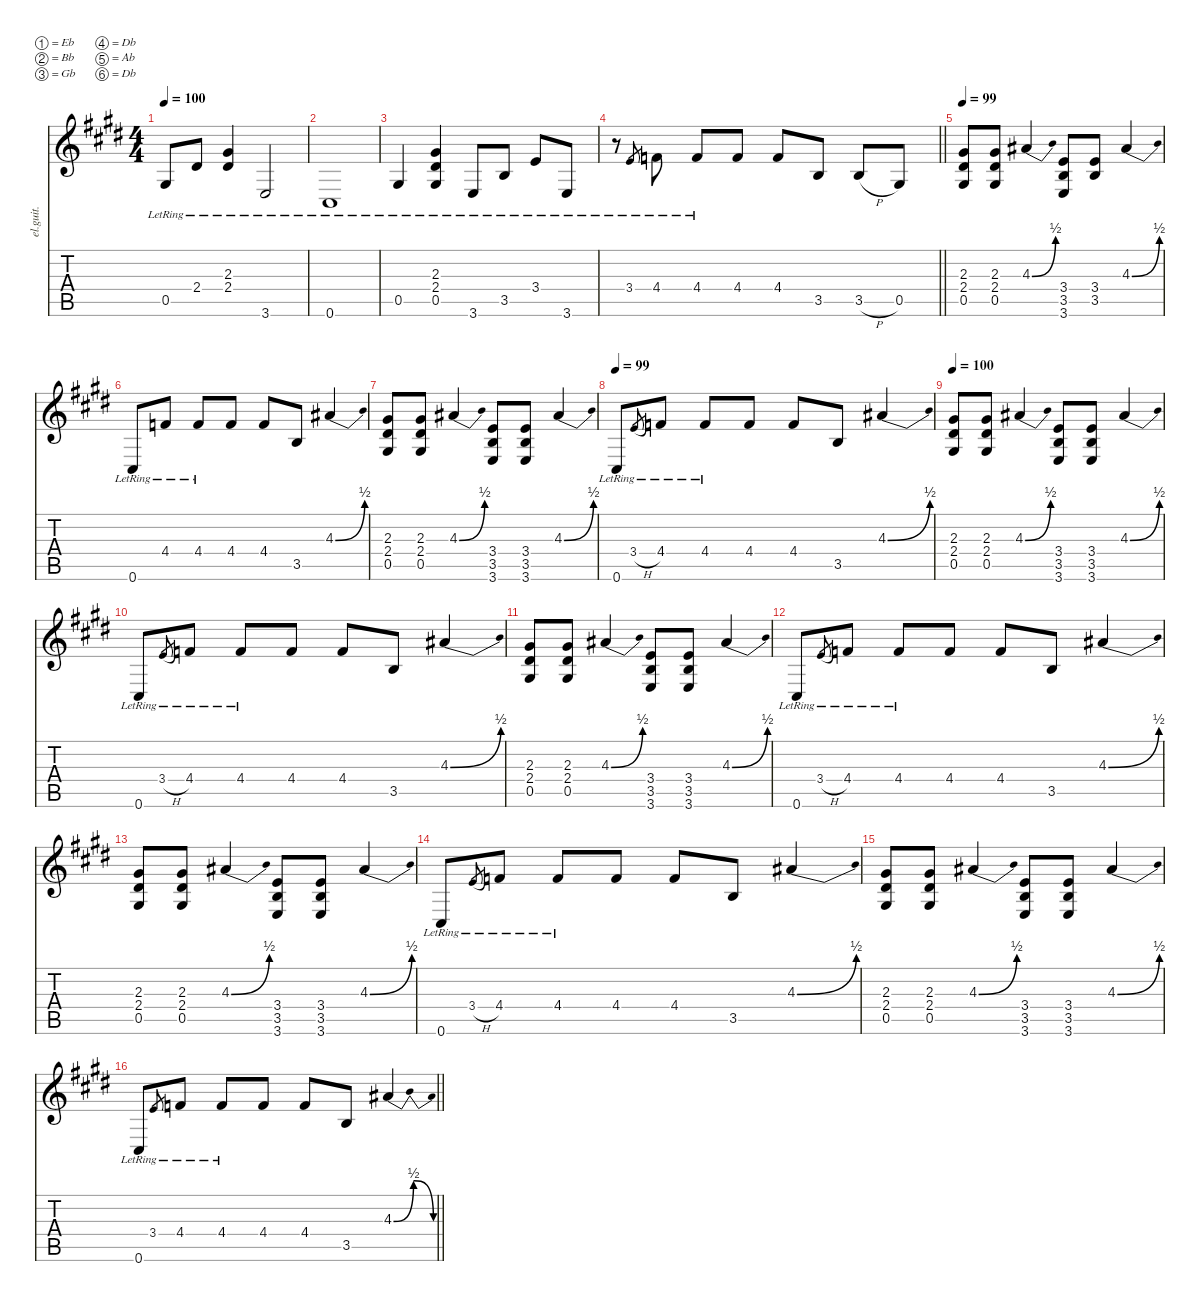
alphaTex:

\defaultSystemsLayout 4
\hideDynamics
\bracketExtendMode nobrackets
\otherSystemsTrackNameOrientation horizontal
\track ("Gutiar 2" "el.guit.") {instrument electricguitarclean}
\staff {score tabs}
\tuning (Eb4 Bb3 Gb3 Db3 Ab2 Db2)
\ts (4 4)
\tempo 100
\clef g2
\ks c#minor
0.5{lr acc #}.8{dy f beam Up} 2.4{lr acc #}.8{beam Up} (2.3{lr acc #} 2.4{lr acc #}).4{beam Up} 3.6{lr acc forcenatural}.2{beam Up} |
0.6{lr acc #}.1{beam Up} |
0.5{lr acc #}.4{beam Up} (2.3{lr acc #} 2.4{lr acc #} 0.5{lr acc #}).4{beam Up} 3.6{lr acc forcenatural}.8{beam Up} 3.5{lr acc forcenatural}.8{beam Up} 3.4{lr acc forcenatural}.8{beam Up} 3.6{lr acc forcenatural}.8{beam Up} |
\barLineRight lightlight
r.8{instrument distortionguitar beam Down} 3.4{lr acc forcenatural}.8{gr dy mf beam Up} 4.4{lr acc forcenatural}.8{dy f beam Up} 4.4{lr acc forcenatural}.8{beam Up} 4.4{acc forcenatural}.8{beam Up} 4.4{acc forcenatural}.8{beam Up} 3.5{acc forcenatural}.8{beam Up} 3.5{h acc forcenatural}.8{beam Up} 0.5{acc #}.8{beam Up} |
\tempo 99
(2.3{acc #} 2.4{acc #} 0.5{acc #}).8{beam Up} (2.3{acc #} 2.4{acc #} 0.5{acc #}).8{beam Up} 4.3{be (bend 0 0 30 2) acc #}.4{beam Up} (3.4{acc forcenatural} 3.5{acc forcenatural} 3.6{acc forcenatural}).8{beam Up} (3.4{acc forcenatural} 3.5{acc forcenatural}).8{beam Up} 4.3{be (bend 0 0 30 2) acc #}.4{beam Up} |
0.6{lr acc #}.8{beam Up} 4.4{lr acc forcenatural}.8{beam Up} 4.4{lr acc forcenatural}.8{beam Up} 4.4{acc forcenatural}.8{beam Up} 4.4{acc forcenatural}.8{beam Up} 3.5{acc forcenatural}.8{beam Up} 4.3{be (bend 0 0 30 2) acc #}.4{beam Up} |
(2.3{acc #} 2.4{acc #} 0.5{acc #}).8{beam Up} (2.3{acc #} 2.4{acc #} 0.5{acc #}).8{beam Up} 4.3{be (bend 0 0 30 2) acc #}.4{beam Up} (3.4{acc forcenatural} 3.5{acc forcenatural} 3.6{acc forcenatural}).8{beam Up} (3.4{acc forcenatural} 3.5{acc forcenatural} 3.6{acc forcenatural}).8{beam Up} 4.3{be (bend 0 0 30 2) acc #}.4{beam Up} |
\tempo 99
0.6{lr acc #}.8{beam Up} 3.4{h lr acc forcenatural}.8{gr dy mf beam Up} 4.4{lr acc forcenatural}.8{dy f beam Up} 4.4{lr acc forcenatural}.8{beam Up} 4.4{acc forcenatural}.8{beam Up} 4.4{acc forcenatural}.8{beam Up} 3.5{acc forcenatural}.8{beam Up} 4.3{be (bend 0 0 30 2) acc #}.4{beam Up} |
\tempo 100
(2.3{acc #} 2.4{acc #} 0.5{acc #}).8{beam Up} (2.3{acc #} 2.4{acc #} 0.5{acc #}).8{beam Up} 4.3{be (bend 0 0 30 2) acc #}.4{beam Up} (3.4{acc forcenatural} 3.5{acc forcenatural} 3.6{acc forcenatural}).8{beam Up} (3.4{acc forcenatural} 3.5{acc forcenatural} 3.6{acc forcenatural}).8{beam Up} 4.3{be (bend 0 0 30 2) acc #}.4{beam Up} |
0.6{lr acc #}.8{beam Up} 3.4{h lr acc forcenatural}.8{gr dy mf beam Up} 4.4{lr acc forcenatural}.8{dy f beam Up} 4.4{lr acc forcenatural}.8{beam Up} 4.4{acc forcenatural}.8{beam Up} 4.4{acc forcenatural}.8{beam Up} 3.5{acc forcenatural}.8{beam Up} 4.3{be (bend 0 0 30 2) acc #}.4{beam Up} |
(2.3{acc #} 2.4{acc #} 0.5{acc #}).8{beam Up} (2.3{acc #} 2.4{acc #} 0.5{acc #}).8{beam Up} 4.3{be (bend 0 0 30 2) acc #}.4{beam Up} (3.4{acc forcenatural} 3.5{acc forcenatural} 3.6{acc forcenatural}).8{beam Up} (3.4{acc forcenatural} 3.5{acc forcenatural} 3.6{acc forcenatural}).8{beam Up} 4.3{be (bend 0 0 30 2) acc #}.4{beam Up} |
0.6{lr acc #}.8{beam Up} 3.4{h lr acc forcenatural}.8{gr dy mf beam Up} 4.4{lr acc forcenatural}.8{dy f beam Up} 4.4{lr acc forcenatural}.8{beam Up} 4.4{acc forcenatural}.8{beam Up} 4.4{acc forcenatural}.8{beam Up} 3.5{acc forcenatural}.8{beam Up} 4.3{be (bend 0 0 30 2) acc #}.4{beam Up} |
(2.3{acc #} 2.4{acc #} 0.5{acc #}).8{beam Up} (2.3{acc #} 2.4{acc #} 0.5{acc #}).8{beam Up} 4.3{be (bend 0 0 30 2) acc #}.4{beam Up} (3.4{acc forcenatural} 3.5{acc forcenatural} 3.6{acc forcenatural}).8{beam Up} (3.4{acc forcenatural} 3.5{acc forcenatural} 3.6{acc forcenatural}).8{beam Up} 4.3{be (bend 0 0 30 2) acc #}.4{beam Up} |
0.6{lr acc #}.8{beam Up} 3.4{h lr acc forcenatural}.8{gr dy mf beam Up} 4.4{lr acc forcenatural}.8{dy f beam Up} 4.4{lr acc forcenatural}.8{beam Up} 4.4{acc forcenatural}.8{beam Up} 4.4{acc forcenatural}.8{beam Up} 3.5{acc forcenatural}.8{beam Up} 4.3{be (bend 0 0 30 2) acc #}.4{beam Up} |
(2.3{acc #} 2.4{acc #} 0.5{acc #}).8{beam Up} (2.3{acc #} 2.4{acc #} 0.5{acc #}).8{beam Up} 4.3{be (bend 0 0 30 2) acc #}.4{beam Up} (3.4{acc forcenatural} 3.5{acc forcenatural} 3.6{acc forcenatural}).8{beam Up} (3.4{acc forcenatural} 3.5{acc forcenatural} 3.6{acc forcenatural}).8{beam Up} 4.3{be (bend 0 0 30 2) acc #}.4{beam Up} |
\barLineRight lightlight
0.6{lr acc #}.8{beam Up} 3.4{lr acc forcenatural}.8{gr dy mf beam Up} 4.4{lr acc forcenatural}.8{dy f beam Up} 4.4{lr acc forcenatural}.8{beam Up} 4.4{acc forcenatural}.8{beam Up} 4.4{acc forcenatural}.8{beam Up} 3.5{acc forcenatural}.8{beam Up} 4.3{be (bendrelease 0 0 15 2 30 2 45 0) acc #}.4{beam Up}
